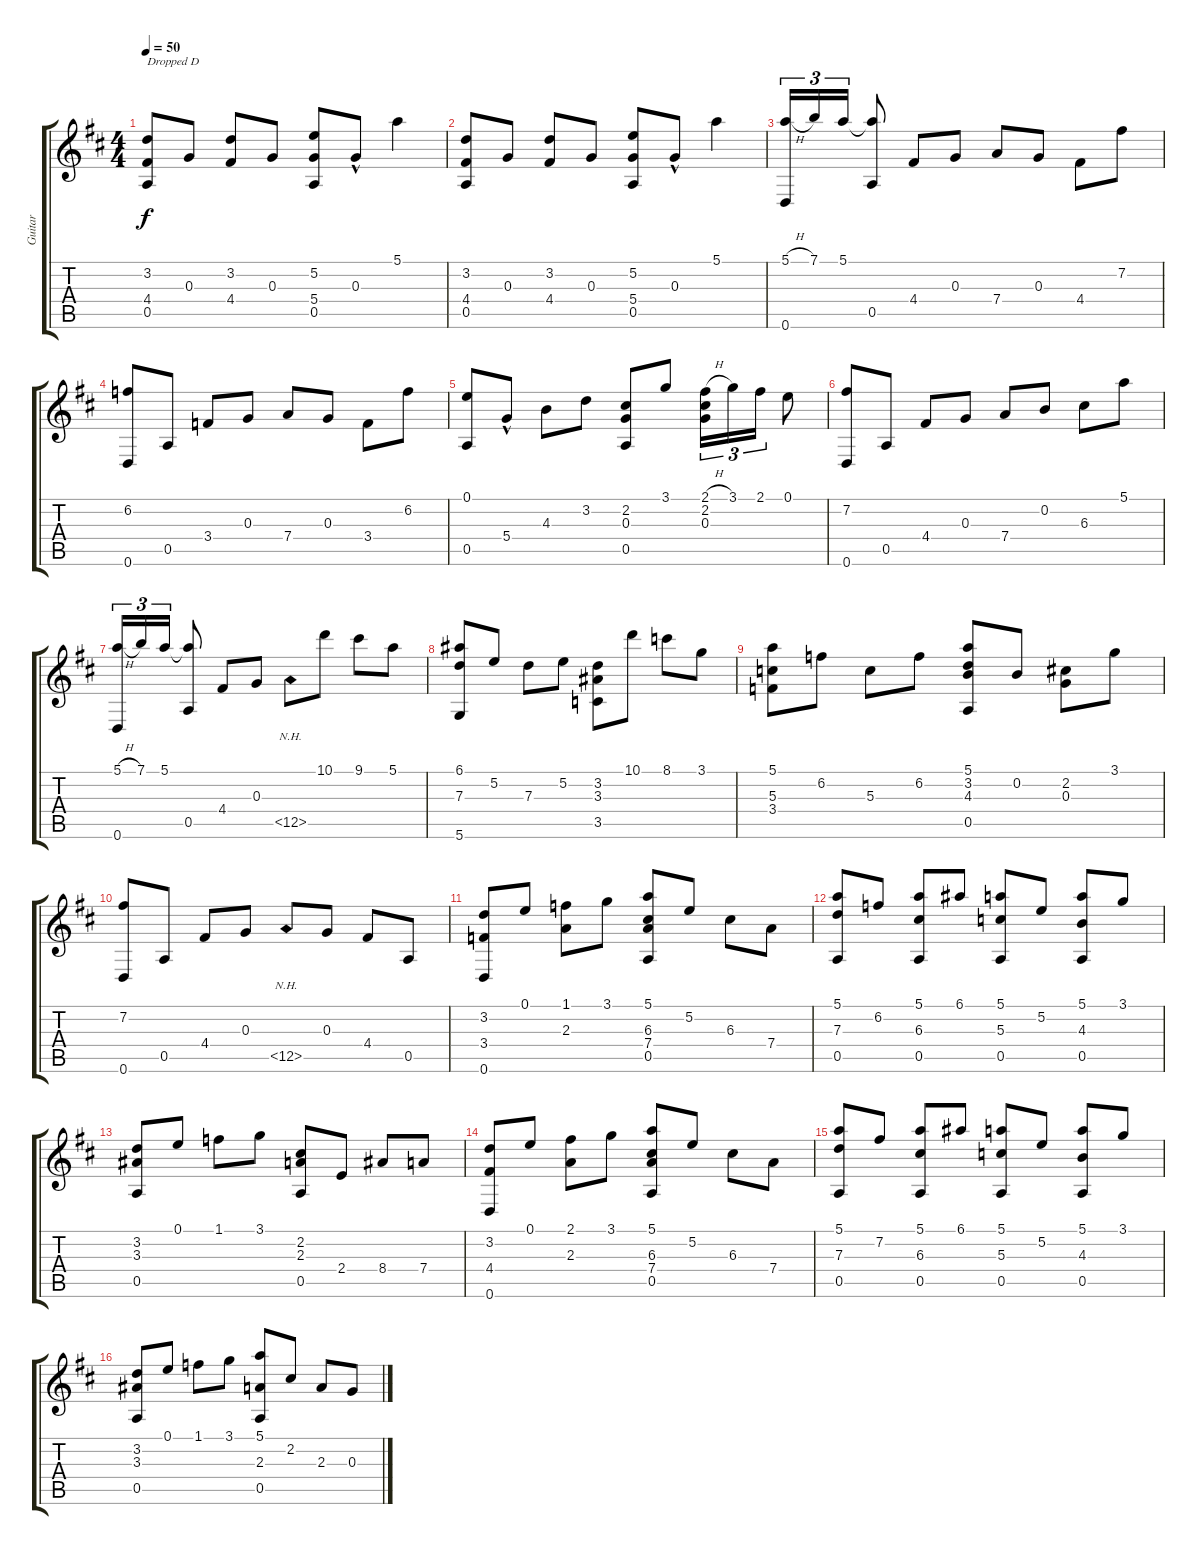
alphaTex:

\track ("Guitar" "Guitar") {instrument acousticguitarnylon}
\staff {score tabs}
\tuning (E4 B3 G3 D3 A2 D2) {hide}
\ts (4 4)
\tempo 50
\clef g2
\ks d
(3.2 4.4 0.5).8{txt "Dropped D" dy f instrument acousticguitarnylon} 0.3.8 (3.2 4.4).8 0.3.8 (5.2 5.4 0.5).8 0.3{hac}.8 5.1.4 |
(3.2 4.4 0.5).8 0.3.8 (3.2 4.4).8 0.3.8 (5.2 5.4 0.5).8 0.3{hac}.8 5.1.4 |
(5.1{h} 0.6).16{tu (3 2)} 7.1.16{tu (3 2)} 5.1.16{tu (3 2)} (5.1{t} 0.5).8 4.4.8 0.3.8 7.4.8 0.3.8 4.4.8 7.2.8 |
(6.2 0.6).8 0.5.8 3.4.8 0.3.8 7.4.8 0.3.8 3.4.8 6.2.8 |
(0.1 0.5).8 5.4{hac}.8 4.3.8 3.2.8 (2.2 0.3 0.5).8 3.1.8 (2.1{h} 2.2 0.3).16{tu (3 2)} 3.1.16{tu (3 2)} 2.1.16{tu (3 2)} 0.1.8 |
(7.2 0.6).8 0.5.8 4.4.8 0.3.8 7.4.8 0.2.8 6.3.8 5.1.8 |
(5.1{h} 0.6).16{tu (3 2)} 7.1.16{tu (3 2)} 5.1.16{tu (3 2)} (5.1{t} 0.5).8 4.4.8 0.3.8 12.5{nh}.8 10.1.8 9.1.8 5.1.8 |
(6.1 7.3 5.6).8 5.2.8 7.3.8 5.2.8 (3.2 3.3 3.5).8 10.1.8 8.1.8 3.1.8 |
(5.1 5.3 3.4).8 6.2.8 5.3.8 6.2.8 (5.1 3.2 4.3 0.5).8 0.2.8 (2.2 0.3).8 3.1.8 |
(7.2 0.6).8 0.5.8 4.4.8 0.3.8 12.5{nh}.8 0.3.8 4.4.8 0.5.8 |
(3.2 3.4 0.6).8 0.1.8 (1.1 2.3).8 3.1.8 (5.1 6.3 7.4 0.5).8 5.2.8 6.3.8 7.4.8 |
(5.1 7.3 0.5).8 6.2.8 (5.1 6.3 0.5).8 6.1.8 (5.1 5.3 0.5).8 5.2.8 (5.1 4.3 0.5).8 3.1.8 |
(3.2 3.3 0.5).8 0.1.8 1.1.8 3.1.8 (2.2 2.3 0.5).8 2.4.8 8.4.8 7.4.8 |
(3.2 4.4 0.6).8 0.1.8 (2.1 2.3).8 3.1.8 (5.1 6.3 7.4 0.5).8 5.2.8 6.3.8 7.4.8 |
(5.1 7.3 0.5).8 7.2.8 (5.1 6.3 0.5).8 6.1.8 (5.1 5.3 0.5).8 5.2.8 (5.1 4.3 0.5).8 3.1.8 |
(3.2 3.3 0.5).8 0.1.8 1.1.8 3.1.8 (5.1 2.3 0.5).8 2.2.8 2.3.8 0.3.8
